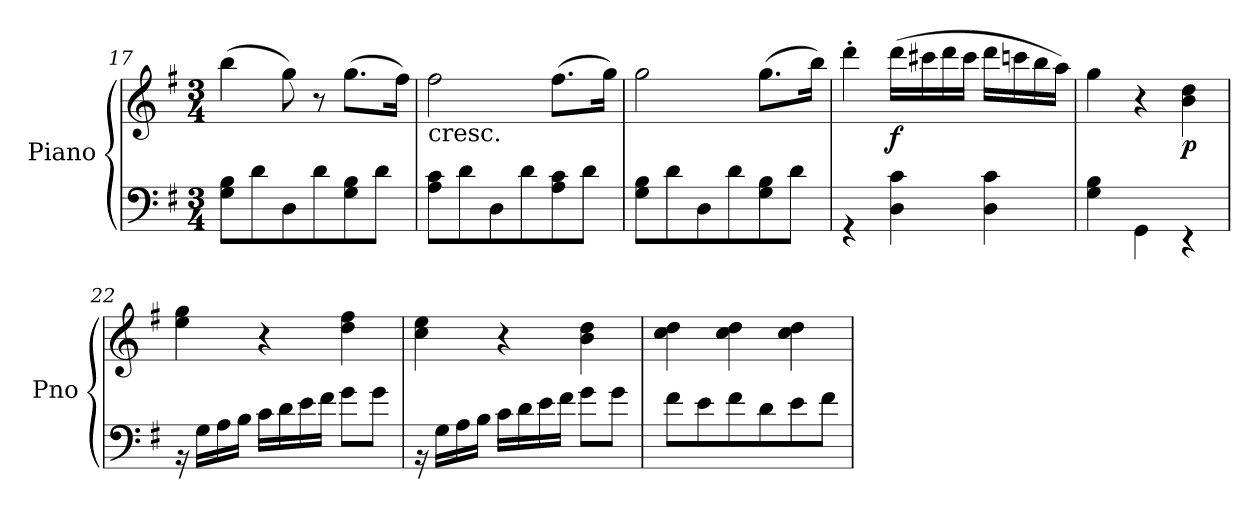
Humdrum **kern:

**kern	**kern	**dynam
*part1	*part1	*part1
*staff2	*staff1	*staff1/2
*I"Piano	*	*
*I'Pno	*	*
*clefF4	*clefG2	*
*k[f#]	*k[f#]	*
*G:	*G:	*
*M3/4	*M3/4	*
=17	=17	=17
*^	*	*
2.ryy	8G\ 8B\L	(>4bb\	.
.	8d\	.	.
.	8D\	8gg\)	.
.	8d\	8r	.
.	8G\ 8B\	(>8.gg\L	.
.	8d\J	.	.
.	.	16ff#\Jk)	.
=18	=18	=18	=18
!	!	!LO:TX:b:t=cresc.	!
2.ryy	8A\ 8c\L	2ff#\	.
.	8d\	.	.
.	8D\	.	.
.	8d\	.	.
.	8A\ 8c\	(>8.ff#\L	.
.	8d\J	.	.
.	.	16gg\Jk)	.
!!LO:LB:g=z
=19	=19	=19	=19
2.ryy	8G\ 8B\L	2gg\	.
.	8d\	.	.
.	8D\	.	.
.	8d\	.	.
.	8G\ 8B\	(>8.gg\L	.
.	8d\J	.	.
.	.	16bb\Jk)	.
=20	=20	=20	=20
2.ryy	4r	4ddd'\	.
!	!	!	!LO:DY:b
.	4D\ 4c\	(>16ddd\LL	f
.	.	16ccc#X\	.
.	.	16ddd\	.
.	.	16ccc#\JJ	.
.	4D\ 4c\	16ddd\LL	.
.	.	16cccn\	.
.	.	16bb\	.
.	.	16aa\JJ)	.
=21	=21	=21	=21
2.ryy	4G\ 4B\	4gg\	.
.	4GG\	4r	.
!	!	!	!LO:DY:b
.	4r	4b\ 4dd\	p
=22	=22	=22	=22
2.ryy	16r	4ee\ 4gg\	.
.	16G\LL	.	.
.	16A\	.	.
.	16B\JJ	.	.
.	16c\LL	4r	.
.	16d\	.	.
.	16e\	.	.
.	16f#\JJ	.	.
.	8g\L	4dd\ 4ff#\	.
.	8g\J	.	.
!!LO:LB:g=z
=23	=23	=23	=23
2.ryy	16r	4cc\ 4ee\	.
.	16G\LL	.	.
.	16A\	.	.
.	16B\JJ	.	.
.	16c\LL	4r	.
.	16d\	.	.
.	16e\	.	.
.	16f#\JJ	.	.
.	8g\L	4b\ 4dd\	.
.	8g\J	.	.
=24	=24	=24	=24
2.ryy	8f#\L	4cc\ 4dd\	.
.	8e\	.	.
.	8f#\	4cc\ 4dd\	.
.	8d\	.	.
.	8e\	4cc\ 4dd\	.
.	8f#\J	.	.
*v	*v	*	*
=	=	=
*-	*-	*-
